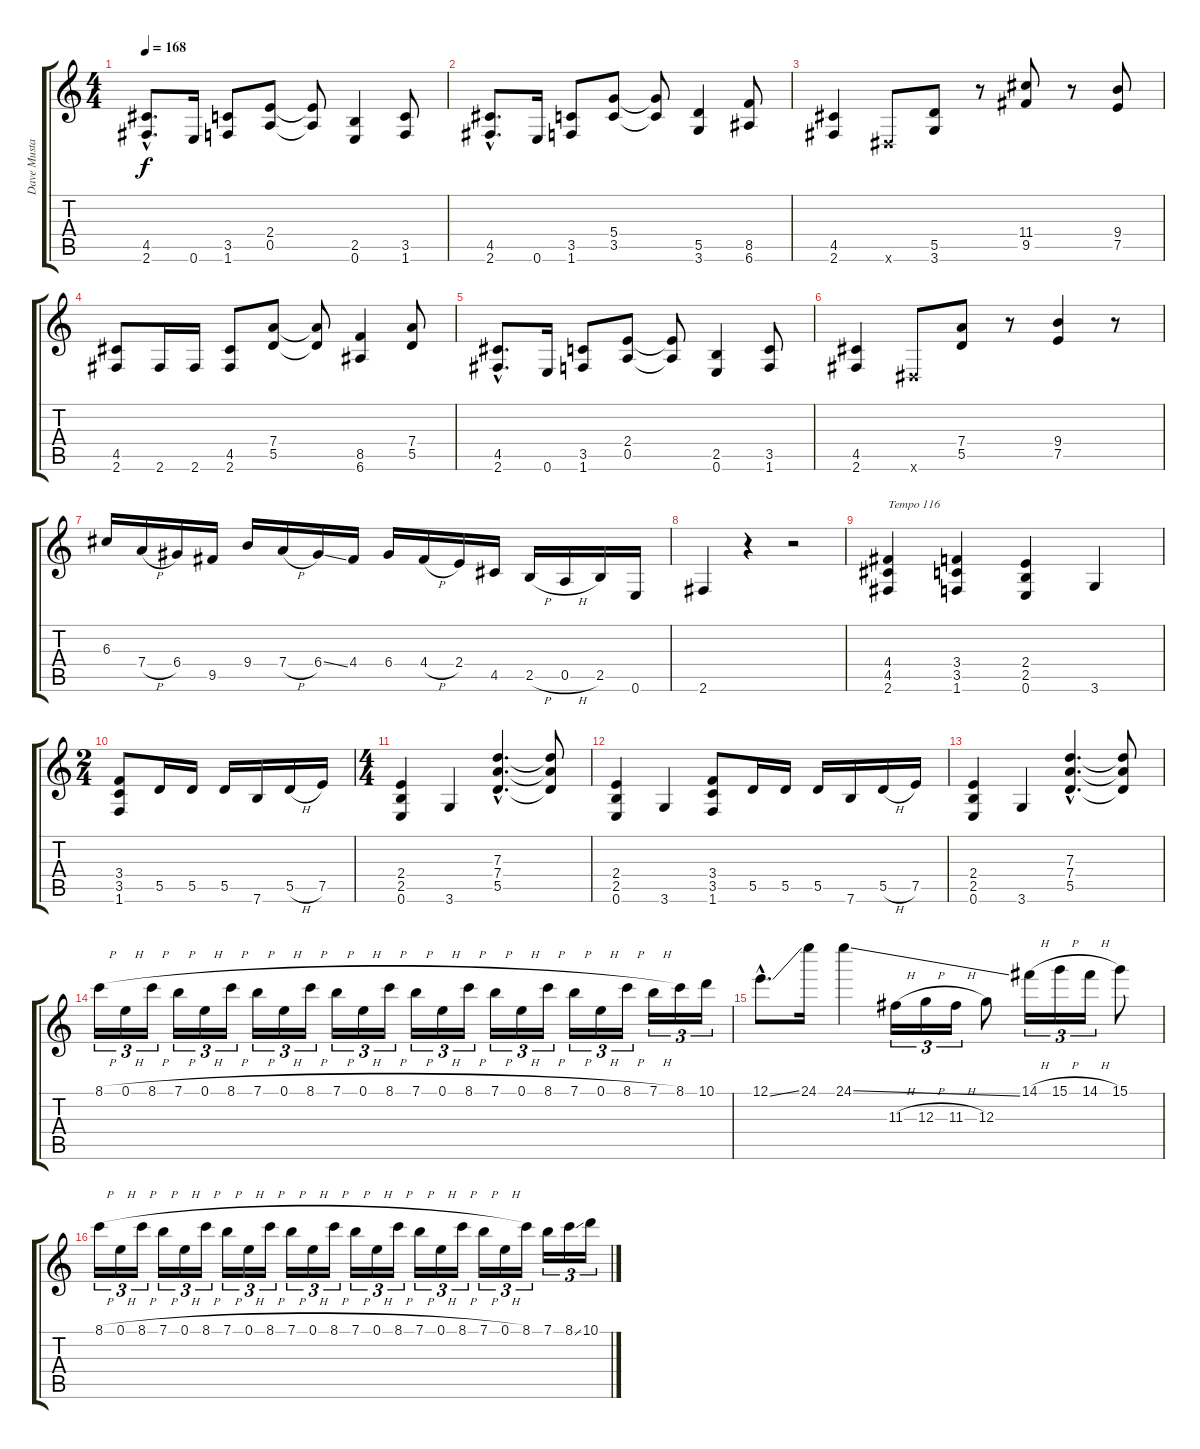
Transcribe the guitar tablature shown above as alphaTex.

\track ("Dave Mustaine" "Dave Musta") {instrument distortionguitar}
\staff {score tabs}
\tuning (E4 B3 G3 D3 A2 E2) {hide}
\ts (4 4)
\tempo 168
\clef g2
\ks c
(4.5{hac} 2.6{hac}).8{d dy f} 0.6.16 (3.5 1.6).8 (2.4 0.5).8 (2.4{t} 0.5{t}).8 (2.5 0.6).4 (3.5 1.6).8 |
(4.5{hac} 2.6{hac}).8{d} 0.6.16 (3.5 1.6).8 (5.4 3.5).8 (5.4{t} 3.5{t}).8 (5.5 3.6).4 (8.5 6.6).8 |
(4.5 2.6).4 -1.6{x}.8 (5.5 3.6).8 r.8 (11.4 9.5).8 r.8 (9.4 7.5).8 |
(4.5 2.6).8 2.6.16 2.6.16 (4.5 2.6).8 (7.4 5.5).8 (7.4{t} 5.5{t}).8 (8.5 6.6).4 (7.4 5.5).8 |
(4.5{hac} 2.6{hac}).8{d} 0.6.16 (3.5 1.6).8 (2.4 0.5).8 (2.4{t} 0.5{t}).8 (2.5 0.6).4 (3.5 1.6).8 |
(4.5 2.6).4 -1.6{x}.8 (7.4 5.5).8 r.8 (9.4 7.5).4 r.8 |
6.3.16 7.4{h}.16 6.4.16 9.5.16 9.4.16 7.4{h}.16 6.4{ss}.16 4.4.16 6.4.16 4.4{h}.16 2.4.16 4.5.16 2.5{h}.16 0.5{h}.16 2.5.16 0.6.16 |
2.6.4 r.4 r.2 |
(4.4 4.5 2.6).4{txt "Tempo 116"} (3.4 3.5 1.6).4 (2.4 2.5 0.6).4 3.6.4 |
\ts (2 4)
(3.4 3.5 1.6).8 5.5.16 5.5.16 5.5.16 7.6.16 5.5{h}.16 7.5.16 |
\ts (4 4)
(2.4 2.5 0.6).4 3.6.4 (7.3{hac} 7.4{hac} 5.5{hac}).4{d} (7.3{t} 7.4{t} 5.5{t}).8 |
(2.4 2.5 0.6).4 3.6.4 (3.4 3.5 1.6).8 5.5.16 5.5.16 5.5.16 7.6.16 5.5{h}.16 7.5.16 |
(2.4 2.5 0.6).4 3.6.4 (7.3{hac} 7.4{hac} 5.5{hac}).4{d} (7.3{t} 7.4{t} 5.5{t}).8 |
8.1{h}.16{tu (3 2)} 0.1{h}.16{tu (3 2)} 8.1{h}.16{tu (3 2)} 7.1{h}.16{tu (3 2)} 0.1{h}.16{tu (3 2)} 8.1{h}.16{tu (3 2)} 7.1{h}.16{tu (3 2)} 0.1{h}.16{tu (3 2)} 8.1{h}.16{tu (3 2)} 7.1{h}.16{tu (3 2)} 0.1{h}.16{tu (3 2)} 8.1{h}.16{tu (3 2)} 7.1{h}.16{tu (3 2)} 0.1{h}.16{tu (3 2)} 8.1{h}.16{tu (3 2)} 7.1{h}.16{tu (3 2)} 0.1{h}.16{tu (3 2)} 8.1{h}.16{tu (3 2)} 7.1{h}.16{tu (3 2)} 0.1{h}.16{tu (3 2)} 8.1{h}.16{tu (3 2)} 7.1{h}.16{tu (3 2)} 8.1.16{tu (3 2)} 10.1.16{tu (3 2)} |
12.1{ss hac}.8{d} 24.1.16 24.1{ss}.4 11.3{h}.16{tu (3 2)} 12.3{h}.16{tu (3 2)} 11.3{h}.16{tu (3 2)} 12.3.8 14.1{h}.16{tu (3 2)} 15.1{h}.16{tu (3 2)} 14.1{h}.16{tu (3 2)} 15.1.8 |
8.1{h}.16{tu (3 2)} 0.1{h}.16{tu (3 2)} 8.1{h}.16{tu (3 2)} 7.1{h}.16{tu (3 2)} 0.1{h}.16{tu (3 2)} 8.1{h}.16{tu (3 2)} 7.1{h}.16{tu (3 2)} 0.1{h}.16{tu (3 2)} 8.1{h}.16{tu (3 2)} 7.1{h}.16{tu (3 2)} 0.1{h}.16{tu (3 2)} 8.1{h}.16{tu (3 2)} 7.1{h}.16{tu (3 2)} 0.1{h}.16{tu (3 2)} 8.1{h}.16{tu (3 2)} 7.1{h}.16{tu (3 2)} 0.1{h}.16{tu (3 2)} 8.1{h}.16{tu (3 2)} 7.1{h}.16{tu (3 2)} 0.1{h}.16{tu (3 2)} 8.1.16{tu (3 2)} 7.1.16{tu (3 2)} 8.1{ss}.16{tu (3 2)} 10.1.16{tu (3 2)}
